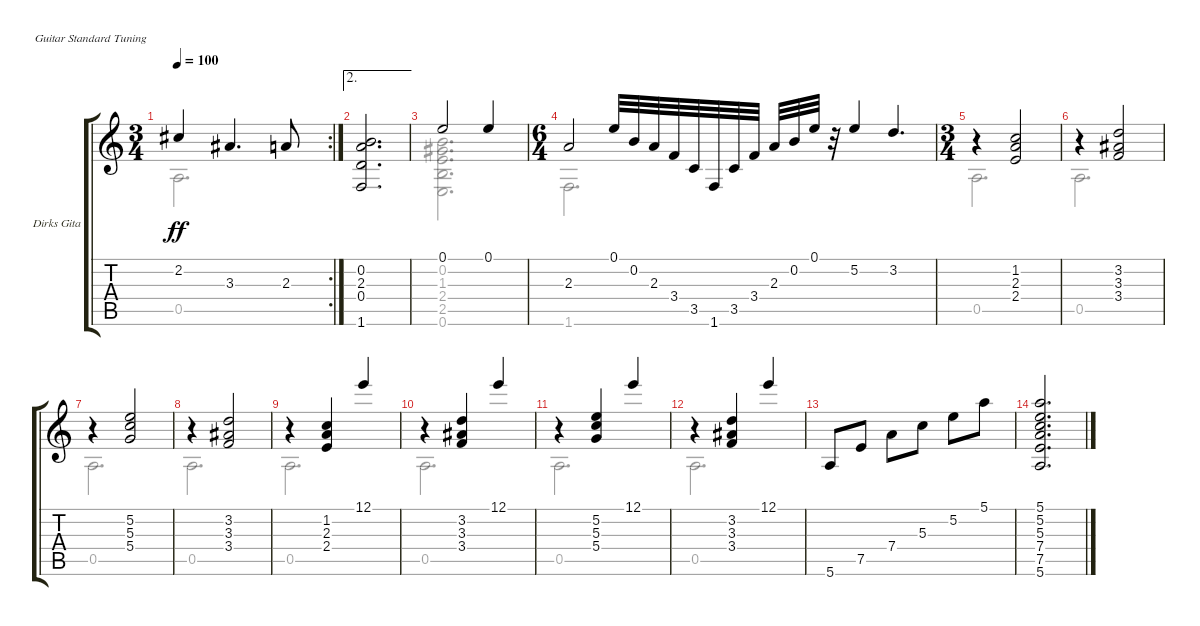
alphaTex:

\bracketExtendMode groupsimilarinstruments
\firstSystemTrackNameOrientation horizontal
\otherSystemsTrackNameOrientation horizontal
\track ("Dirks Gitarre" "Dirks Gita") {instrument acousticguitarnylon}
\staff {score tabs}
\tuning (E4 B3 G3 D3 A2 E2)
\voice
\rc 2
\ts (3 4)
\tempo 100
\clef g2
\ks aminor
2.2.4{dy ff} 3.3.4{d} 2.3.8 |
\ae 2
(0.2 2.3 0.4 1.6).2{d} |
0.1.2 0.1.4 |
\ts (6 4)
2.3.2 0.1.32 0.2.32 2.3.32 3.4.32 3.5.32 1.6.32 3.5.32 3.4.32 2.3.32 0.2.32 0.1.32 r.32 5.2.4 3.2.4{d} |
\ts (3 4)
r.4 (1.2 2.3 2.4).2 |
r.4 (3.2 3.3 3.4).2 |
r.4 (5.2 5.3 5.4).2 |
r.4 (3.2 3.3 3.4).2 |
r.4 (1.2 2.3 2.4).4 12.1.4 |
r.4 (3.2 3.3 3.4).4 12.1.4 |
r.4 (5.2 5.3 5.4).4 12.1.4 |
r.4 (3.2 3.3 3.4).4 12.1.4 |
5.6.8 7.5.8 7.4.8 5.3.8 5.2.8 5.1.8 |
(5.1 5.2 5.3 7.4 7.5 5.6).2{d}
\voice
\clef g2
\ottava regular
\simile none
\ks aminor
0.5.2{d dy ff} |
|
(0.2 1.3 2.4 2.5 0.6).2{d} |
1.6.2{d} |
0.5.2{d} |
0.5.2{d} |
0.5.2{d} |
0.5.2{d} |
0.5.2{d} |
0.5.2{d} |
0.5.2{d} |
0.5.2{d} |
|
